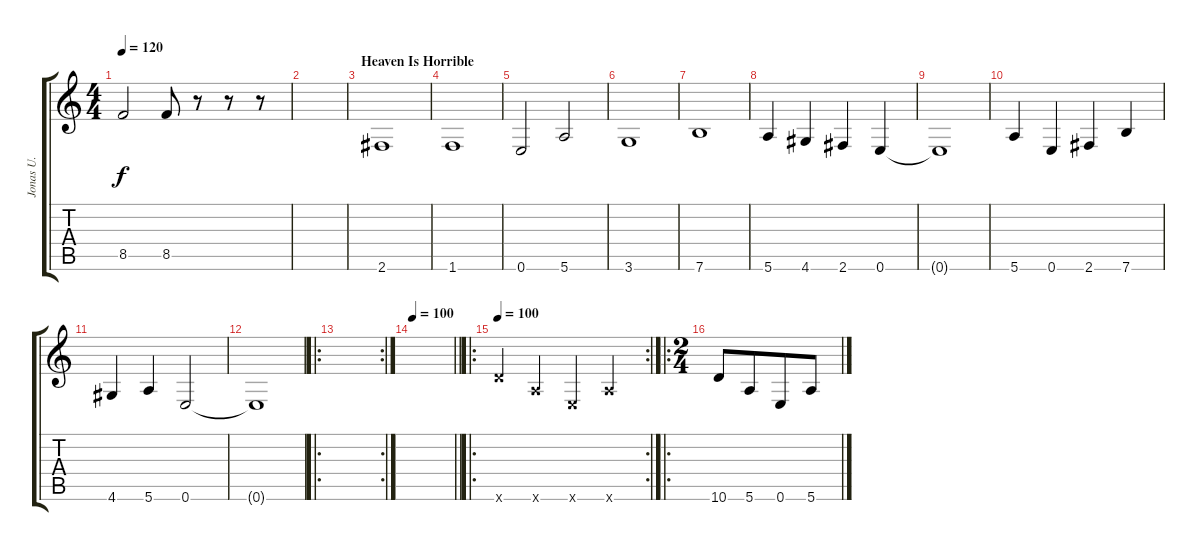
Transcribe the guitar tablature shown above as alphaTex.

\track ("Jonas U." "Jonas U.") {instrument distortionguitar}
\staff {score tabs}
\tuning (E4 B3 G3 D3 A2 E2) {hide}
\ts (4 4)
\tempo 120
\clef g2
\ks c
8.5{t}.2{dy f} 8.5.8 r.8 r.8 r.8 |
|
\section ("" "Heaven Is Horrible")
2.6.1 |
1.6.1 |
0.6.2 5.6.2 |
3.6.1 |
7.6.1 |
5.6.4 4.6.4 2.6.4 0.6.4 |
0.6{t}.1 |
5.6.4 0.6.4 2.6.4 7.6.4 |
4.6.4 5.6.4 0.6.2 |
0.6{t}.1 |
\ro
\rc 2
|
\tempo 100
\barLineRight lightlight
|
\ro
\rc 2
\tempo 100
10.6{x}.4 5.6{x}.4 0.6{x}.4 5.6{x}.4 |
\ro
\ts (2 4)
10.6.8 5.6.8{beam merge} 0.6.8 5.6.8
